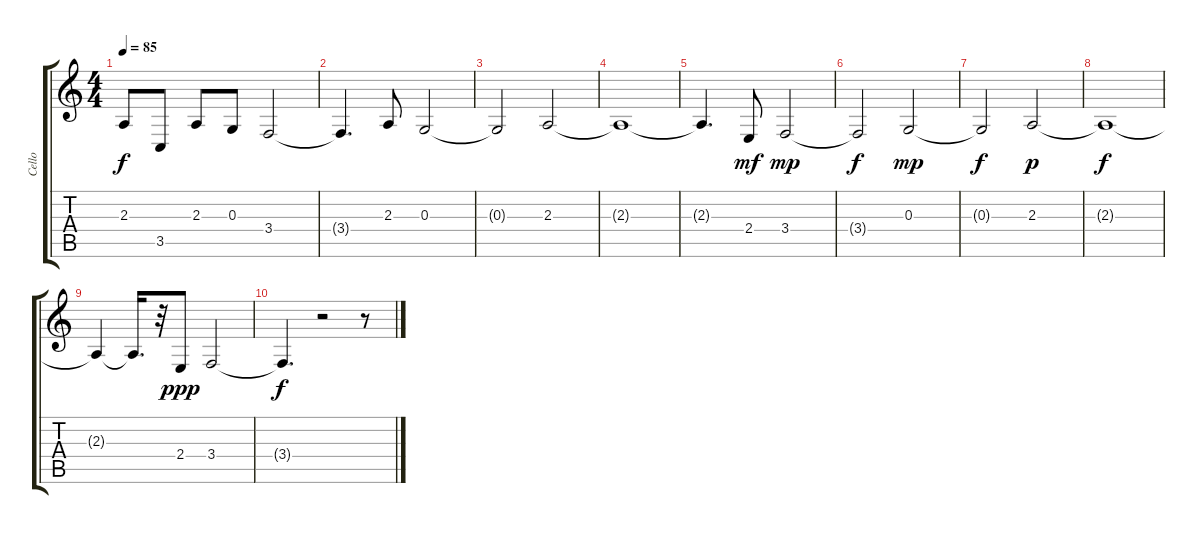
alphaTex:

\track ("Cello" "Cello") {instrument viola}
\staff {score tabs}
\tuning (E4 B3 G3 D3 A2 E2) {hide}
\ts (4 4)
\tempo 85
\clef g2
\ks c
2.3{t}.8{dy f} 3.5.8 2.3.8 0.3.8 3.4.2 |
3.4{t}.4{d} 2.3.8 0.3.2 |
0.3{t}.2 2.3.2 |
2.3{t}.1 |
2.3{t}.4{d} 2.4.8{dy mf} 3.4.2{dy mp} |
3.4{t}.2{dy f} 0.3.2{dy mp} |
0.3{t}.2{dy f} 2.3.2{dy p} |
2.3{t}.1{dy f} |
2.3{t}.4 2.3{t}.16{d} r.32 2.4.8{dy ppp} 3.4.2 |
3.4{t}.4{d dy f} r.2 r.8
